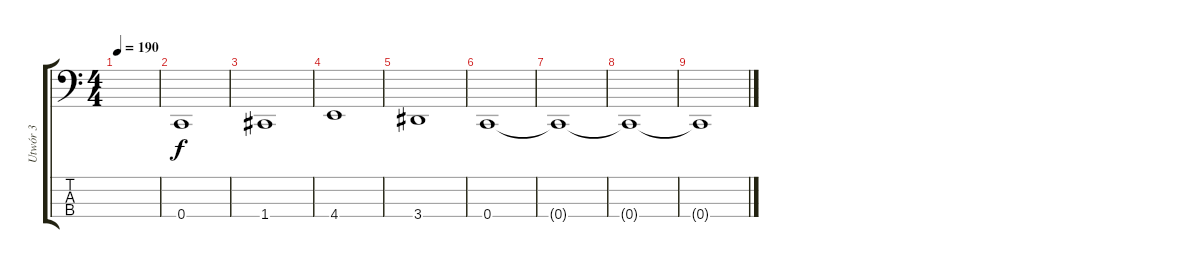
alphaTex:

\track ("Utwór 3" "Utwór 3") {instrument electricbasspick}
\staff {score tabs}
\tuning (Eb2 Bb1 F1 C1) {hide}
\ts (4 4)
\tempo 190
\clef f4
\ks c
|
0.4.1 |
1.4.1 |
4.4.1 |
3.4.1 |
0.4.1 |
0.4{t}.1 |
0.4{t}.1 |
0.4{t}.1
